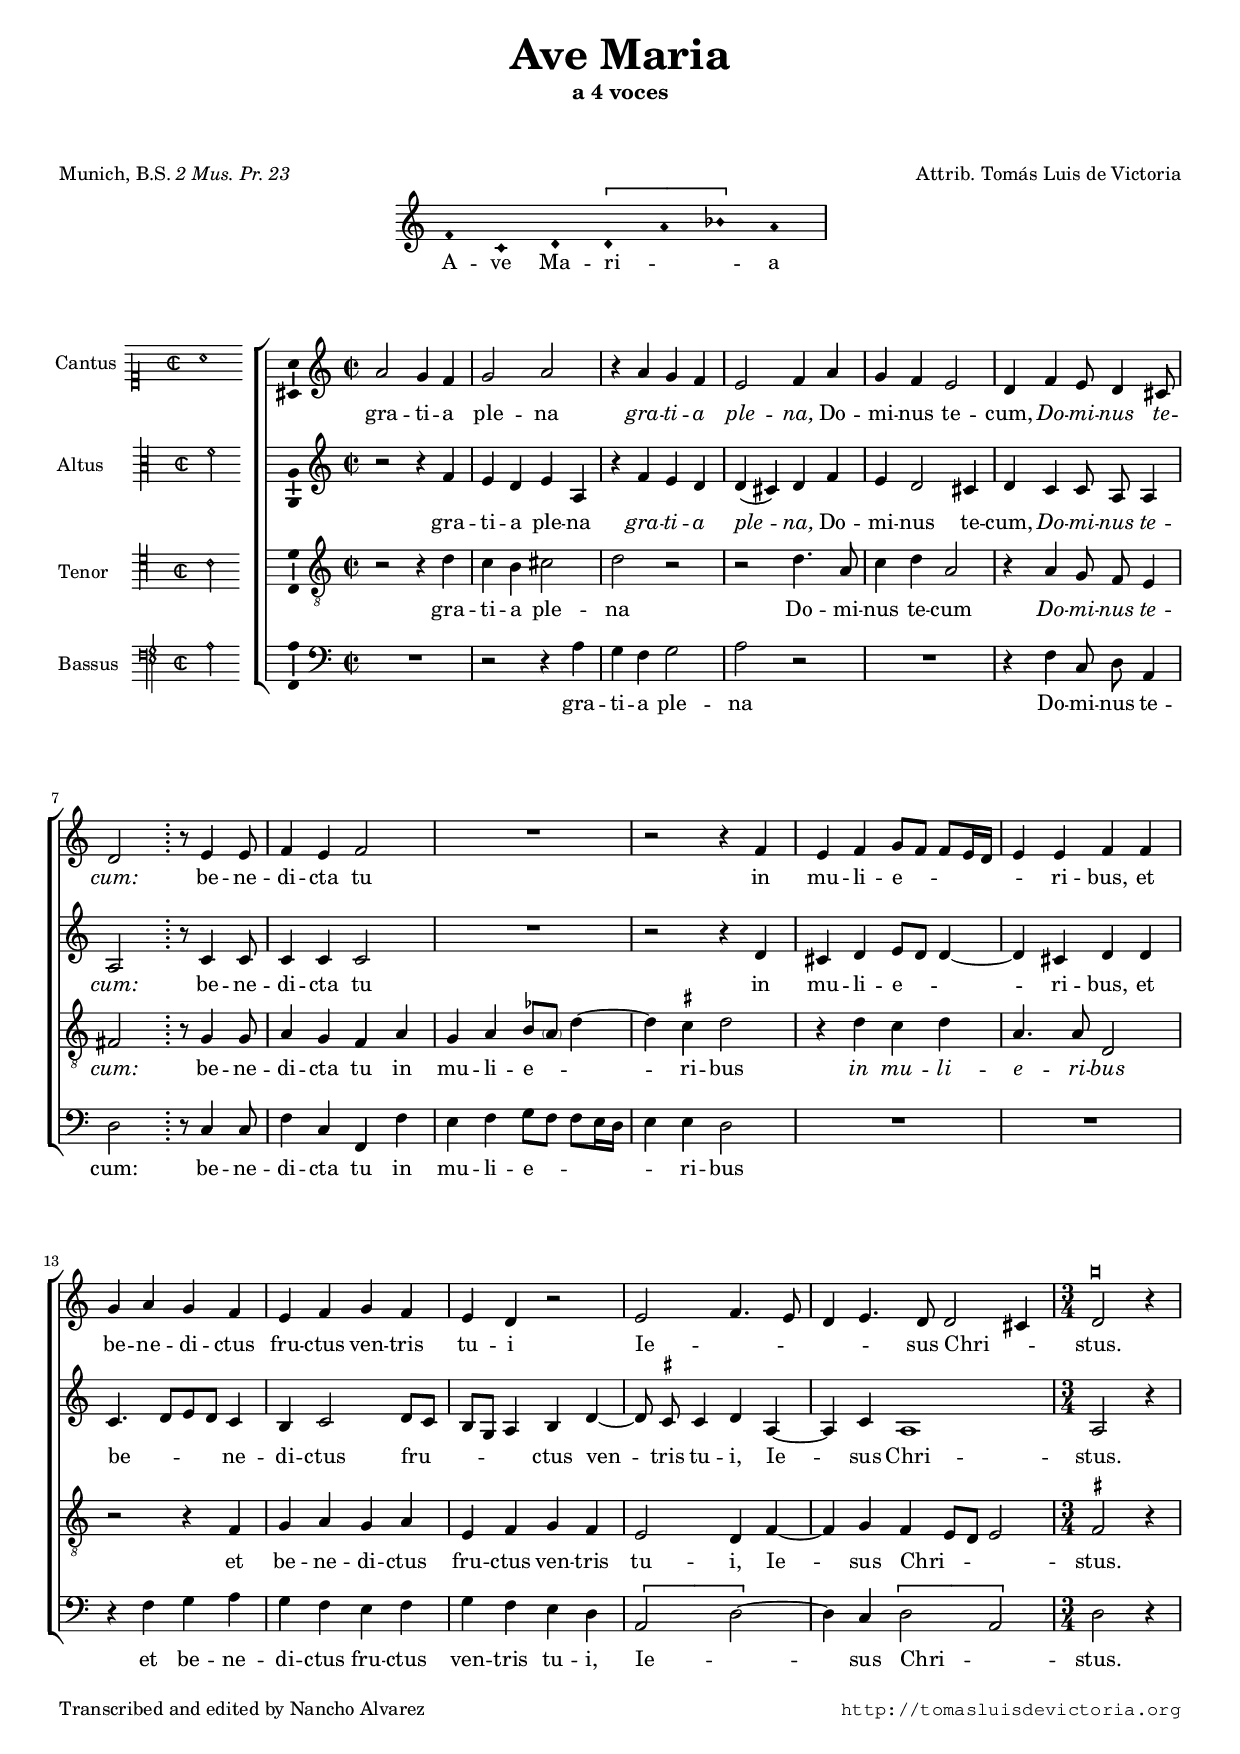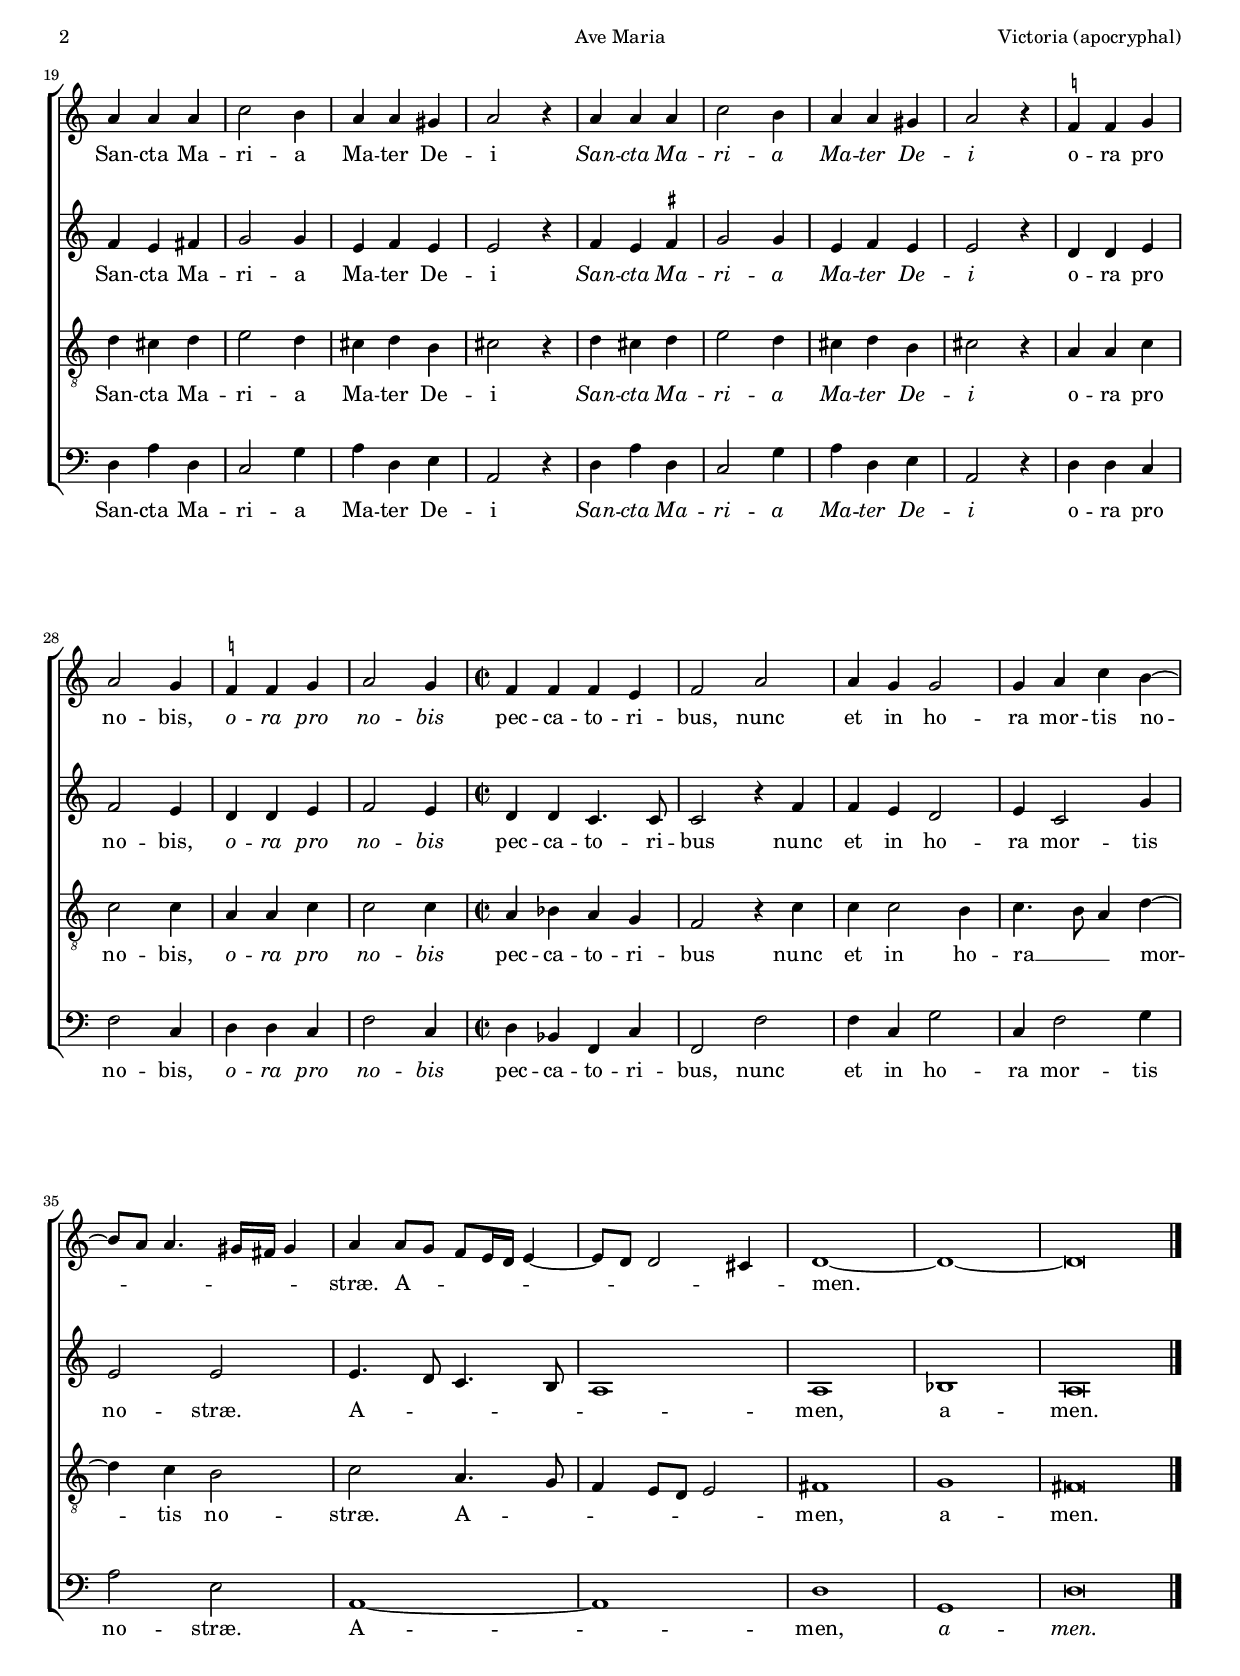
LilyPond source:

\version "2.19.82"

#(set-default-paper-size "a4")
#(set-global-staff-size 16.4)
#(ly:set-option 'point-and-click #f)
%mobile -s16 -i3.4

italicas=\override LyricText.font-shape = #'italic
rectas=\override LyricText.font-shape = #'upright
ss=\once \set suggestAccidentals = ##t
incipitwidth = 20
mtempo={\tempo 4 = 100}
mtempob={\tempo 4 = 150}

htitle="Ave Maria"
hcomposer="Victoria (apocryphal)"

\header {
	title=\markup{\fontsize #3 "Ave Maria"}
	subtitle="a 4 voces"
	subsubtitle=\markup{\null \vspace #2 }
	composer=\markup{\right-column{"Attrib. Tomás Luis de Victoria"}}
	%opus="(-)"
	poet=\markup{"Munich, B.S." \italic "2 Mus. Pr. 23"} % anonimo
        %Bayerische Staatbibliothek
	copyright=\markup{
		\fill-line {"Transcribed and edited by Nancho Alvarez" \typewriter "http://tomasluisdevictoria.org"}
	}
%	tagline=""
}

\score{ \transpose c c{
<<
    \new Voice="invocacion" {
        \override Staff.TimeSignature.stencil = #'()
        \override Stem.transparent = ##t
        \set Score.timing = ##f
        \override NoteHead.style = #'neomensural        
        \key c \major
        \clef "treble"
        \relative c' { f c d \[d a' bes\] a  \bar "|" }
        % en el original está en la parte de soprano
    }
    \new Lyrics \lyricsto "invocacion" {
        \lyricmode{ A -- ve Ma -- ri -- _ _ a }
    }
>>
        
        }%transpose

\layout {
        \override LigatureBracket.padding = #1
        line-width = 13\cm
        indent = 5.7 \cm
        %tablet indent = 4\cm
        ragged-right = ##f
}
}


%tablet \pageBreak

%%%%%%%%%%%%%%%%%%%%%%%%%%%%%%%%%%%%%%%%%%%%%%%%%%%%%%%%%%%%%%%%%%%%%%%%%%%%%

global={\key c \major \time 2/2  \skip 1*16 
        \once \override Score.TimeSignature.stencil = ##f
        \time 6/4 \skip 1. \mtempob \time 3/4 \skip 2. \pageBreak
		\skip 1*3/4*12 \time 2/2 \mtempo
		\skip 1*10 \bar "|."
}

cantus={
	a'2 g'4 f' |
	g'2 a' |
	r4 a' g' f' |
	e'2 f'4 a' |
%5
	g' f' e'2 |
	d'4 f' e'8 d'4 cis'8 |
	d'2 \bar ";" r8 e'4 e'8 | %en el original aparece una doble barra extraña
	f'4 e' f'2 |
	R1*4/4 |
%10
	r2 r4 f' |
	e' f'  g'8[ f']  f'[ e'16 d'] |
	e'4 e' f' f' |
	g' a' g' f' |
	e' f' g' f' |
%15
	e' d' r2 |
	e' f'4. e'8 |
	d'4 e'4. d'8 d'2 cis'4
        % parece que pone 3/i
        s4*0^\markup{\larger \musicglyph #"noteheads.sM1mensural" }
        d'2 r4 |
	a'4 a' a' |
%20
	c''2 b'4 |
	a' a' gis' |
	a'2 r4 |
	a' a' a' |
	c''2 b'4 |
%25
	a' a' gis' |
	a'2 r4 |
	\ss f'! f' g' | % sostenido en el original
	a'2 g'4 |
	\ss f'! f' g' |
%30
	a'2 g'4 |
	f' f' f' e' |
	f'2 a' |
	a'4 g' g'2 |
	g'4 a' c'' b' ~ |
%35
	b'8 a' a'4. gis'16 fis' gis'4 |
	a' a'8 g' f' e'16 d' e'4 ~ |
	e'8 d' d'2 cis'4 |
	d'1 ~ |
	d' ~ |
%40
	d'\breve*1/2 % nota doble en todas las voces, con calderon en medio
}

altus={
	r2 r4 f' |
	e' d' e' a |
	r f' e' d' |
	d'( cis') d' f' | % curva
%5
	e' d'2 cis'4 |
	\set Staff.autoBeaming = ##f
	d' c' c'8 a a4 |
	\set Staff.autoBeaming = ##t
	a2 r8 c'4 c'8 |
	c'4 c' c'2 |
	R1*4/4 |
%10
	r2 r4 d' |
	cis' d' e'8 d' d'4 ~ |
	d' cis' d' d' |
	c'4.  d'8[ e' d'] c'4 |
	b c'2 d'8 c' |
%15
	b g a4 b d' ~ |
	\set Staff.autoBeaming = ##f
	d'8 \ss cis' cis'4 d' a ~ |
	\set Staff.autoBeaming = ##t
	a c' a1
        a2 r4 |
	f'4 e' fis' |
%20
	g'2 g'4 |
	e' f' e' |
	e'2 r4 |
	f' e' \ss fis' | % la segunda vez no hay sostenido
	g'2 g'4 |
%25
	e' f' e' |
	e'2 r4 |
	d' d' e' |
	f'2 e'4 |
	d' d' e' |
%30
	f'2 e'4 |
	d' d' c'4. c'8 |
	c'2 r4 f' |
	f' e' d'2 |
	e'4 c'2 g'4 |
%35
	e'2 e' |
	e'4. d'8 c'4. b8 |
	a1 |
	a |
	bes |
%40
	a\breve*1/2
}

tenor={
	r2 r4 d' |
	c' b cis'2 |
	d' r |
	r d'4. a8 |
%5
	c'4 d' a2 |
	\set Staff.autoBeaming = ##f
	r4 a g8 f e4 |
	\set Staff.autoBeaming = ##t
	fis2 r8 g4 g8 |
	a4 g f a |
	g a \ss bes8 \parenthesize a d'4 ~ | % sol
%10
	d' \ss cis' d'2 |
	r4 d' c' d' |
	a4. a8 d2 |
	r r4 f |
	g a g a |
%15
	e f g f |
	e2 d4 f ~ |
	f g f e8 d e2
        \ss fis r4 |
	d'4 cis' d' | % parece que hay un sostenido puesto por una mano posterior
%20
	e'2 d'4 |
	cis' d' b |
	cis'2 r4 |
	d' cis' d' | % idem
	e'2 d'4 |
%25
	cis' d' b | % idem
	cis'2 r4 |
	a a c' |
	c'2 c'4 |
	a a c' |
%30
	c'2 c'4 |
	a bes a g |
	f2 r4 c' |
	c' c'2 b4 |
	c'4. b8 a4 d' ~ |
%35
	d' c' b2 |
	c' a4. g8 |
	f4 e8 d e2 |
	fis1 |
	g |
%40
	fis\breve*1/2 
}

bassus={
	R1*4/4 |
	r2 r4 a |
	g f g2 |
	a r |
%5
	R1*4/4 |
	\set Staff.autoBeaming = ##f
	r4 f c8 d a,4 |
	\set Staff.autoBeaming = ##t
	d2 r8 c4 c8 |
	f4 c f, f |
	e f  g8[ f]  f[ e16 d] |
%10
	e4 e d2 |
	R1*4/4 |
	R1*4/4 |
	r4 f g a |
	g f e f |
%15
	g f e d |
	\[a,2 d ~ \]
	d4 c \[d2 a,\] % no se ve la plica de la ligadura
        d r4
	d4 a d |
%20
	c2 g4 |
	a d e |
	a,2 r4 |
	d a d |
	c2 g4 |
%25
	a d e |
	a,2 r4 |
	d d c |
	f2 c4 |
	d d c |
%30
	f2 c4 |
	d bes, f, c |
	f,2 f |
	f4 c g2 |
	c4 f2 g4 |
%35
	a2 e |
	a,1 ~ |
	a, |
	d |
	g, |
%40
	d\breve*1/2
}

textocantus=\lyricmode{
gra -- ti -- a ple -- na
\italicas gra -- ti -- a ple -- na, \rectas % el original pone Dominus tecum
Do -- mi -- nus te -- cum,
\italicas Do -- mi -- nus te -- cum: \rectas
be -- ne -- di -- cta tu
in mu -- li -- e -- _ _ _ _ _ ri -- bus,
et be -- ne -- di -- ctus fru -- ctus ven -- tris tu -- i
Ie -- _ _ _ _ sus Chri -- _ stus. % IESUS
San -- cta Ma -- ri -- a % MARIA
Ma -- ter De -- i
\italicas San -- cta Ma -- ri -- a 
Ma -- ter De -- i \rectas
o -- ra pro no -- bis,
\italicas o -- ra pro no -- bis \rectas
pec -- ca -- to -- ri -- bus,
nunc et in ho -- ra mor -- tis no -- _ _ _ _ _ _ stræ.
A -- _ _ _ _ _ _ _ _ _ men. _ _ 
}

textoaltus=\lyricmode{
gra -- ti -- a ple -- na
\italicas gra -- ti -- a ple -- _ na, \rectas
Do -- mi -- nus te -- cum,
\italicas Do -- mi -- nus te -- cum: \rectas 
be -- ne -- di -- cta tu
in mu -- li -- e -- _ _ _ ri -- bus,
et be -- _ _ _ ne -- di -- ctus fru -- _ _ _ _ ctus
ven -- _ tris tu -- i,
Ie -- _ sus Chri -- stus.
San -- cta Ma -- ri -- a
Ma -- ter De -- i
\italicas San -- cta Ma -- ri -- a
Ma -- ter De -- i \rectas
o -- ra pro no -- bis,
\italicas o -- ra pro no -- bis \rectas
pec -- ca -- to -- ri -- bus
nunc et in ho -- ra mor -- tis no -- stræ.
A -- _ _ _ _ men,
a -- men.
}

% los ij no estan puestos donde empieza la frase

textotenor=\lyricmode{
gra -- ti -- a ple -- na
Do -- mi -- nus te -- cum
\italicas Do -- mi -- nus te -- cum: \rectas
be -- ne -- di -- cta tu 
in mu -- li -- e -- _ _ _ ri -- bus
\italicas in mu -- li -- e -- ri -- bus \rectas
et be -- ne -- di -- ctus fru -- ctus ven -- tris tu -- i,
Ie -- _ sus Chri -- _ _ _ stus.
San -- cta Ma -- ri -- a
Ma -- ter De -- i
\italicas San -- cta Ma -- ri -- a
Ma -- ter De -- i \rectas
o -- ra pro no -- bis,
\italicas o -- ra pro no -- bis \rectas
pec -- ca -- to -- ri -- bus
nunc et in ho -- ra __ _ _ mor -- _ tis no -- stræ.
A -- _ _ _ _ _ men,
a -- men.
}

textobassus=\lyricmode{
gra -- ti -- a ple -- na
Do -- mi -- nus te -- cum:
be -- ne -- di -- cta tu 
in mu -- li -- e -- _ _ _ _ _ ri -- bus
et be -- ne -- di -- ctus fru -- ctus ven -- tris tu -- i,
Ie -- _ _ sus Chri -- _ stus.
San -- cta Ma -- ri -- a
Ma -- ter De -- i
\italicas San -- cta Ma -- ri -- a
Ma -- ter De -- i \rectas
o -- ra pro no -- bis,
\italicas o -- ra pro no -- bis \rectas
pec -- ca -- to -- ri -- bus,
nunc et in ho -- ra mor -- tis no -- stræ.
A -- _ men,
\italicas a -- men.
}

incipitcantus=\markup{
	\score{
		{ 
		\set Staff.instrumentName="Cantus "
		\override NoteHead.style = #'neomensural
		\override Staff.TimeSignature.style = #'neomensural
		\cadenzaOn 
		\clef "petrucci-c1"
		\key c \major
		\time 2/2
                a'1
		} 

	\layout { line-width=\incipitwidth indent = 0 }
	}
}

% el último "la" de la invocación está incluido en todas las voces, para coger el tono

incipitaltus=\markup{
	\score{
		{ 
		\set Staff.instrumentName="Altus     "
		\override NoteHead.style = #'neomensural 
		\override Staff.TimeSignature.style = #'neomensural
		\cadenzaOn 
		\clef "petrucci-c3"
		\key c \major
		\time 2/2
                 f'2
		} 
	\layout { line-width=\incipitwidth indent = 0 }
	}
}


incipittenor=\markup{
	\score{
		{ 
		\set Staff.instrumentName="Tenor    "
		\override NoteHead.style = #'neomensural 
		\override Staff.TimeSignature.style = #'neomensural
		\cadenzaOn 
		\clef "petrucci-c4"
		\key c \major
		\time 2/2
                c'2
		} 
	\layout { line-width=\incipitwidth indent=0 }
	}
}

incipitbassus=\markup{
	\score{
		{ 
		\set Staff.instrumentName="Bassus  "
		\override NoteHead.style = #'neomensural
		\override Staff.TimeSignature.style = #'neomensural
		\cadenzaOn 
		\clef "petrucci-f4"
		\key c \major
		\time 2/2
                a2
		} 
	\layout { line-width=\incipitwidth indent = 0 }
	}
}

%\layout {
%       \context {\Voice
%               \remove Ligature_bracket_engraver
%               \consists Mensural_ligature_engraver
%       }
%       line-width=\incipitwidth
%       indent = 0
%}

\score {\transpose c' c'{
\new ChoirStaff<<

	\new Staff <<\global
	\new Voice="v1" {
		\set Staff.instrumentName=\incipitcantus
		\clef "treble"
		\cantus }
	\new Lyrics \lyricsto "v1" {\textocantus }
	>>

	\new Staff <<\global
	\new Voice="v2" {
		\set Staff.instrumentName=\incipitaltus
		\clef "treble"
		\altus }
	\new Lyrics \lyricsto "v2" {\textoaltus }
	>>
	
	\new Staff <<\global
	\new Voice="v3" {
		\set Staff.instrumentName=\incipittenor
		\clef "G_8"
		\tenor }
	\new Lyrics \lyricsto "v3" {\textotenor }
	>>

	\new Staff <<\global
	\new Voice="v4" {
		\set Staff.instrumentName=\incipitbassus
		\clef "bass"
		\bassus }
	\new Lyrics \lyricsto "v4" {\textobassus }
	>>
	
>>

	} % transpose

\layout{ 
	\context {\Lyrics 
		\override VerticalAxisGroup.staff-affinity = #UP
		\override VerticalAxisGroup.nonstaff-relatedstaff-spacing =
			#'((basic-distance . 0) (minimum-distance . 0) (padding . 1))
		\override LyricText.font-size = #1.2
		\override LyricHyphen.minimum-distance = #0.5
	}
	\context {\Score 
		tempoHideNote = ##t
		\override BarNumber.padding = #2 
	}
	\context {\Voice 
		melismaBusyProperties = #'()
		%autoBeaming = ##f
	}
	\context {\Staff 
                %\RemoveEmptyStaves
                %\override VerticalAxisGroup.remove-first = ##t
		\override VerticalAxisGroup.staff-staff-spacing =
			#'((basic-distance . 11) (minimum-distance . 0) (padding . 1))
		\consists Ambitus_engraver 
		\override LigatureBracket.padding = #1
	}
}

%\midi { \mtempo }

}


\paper{
	evenHeaderMarkup=\markup  \fill-line { \fromproperty #'page:page-number-string \htitle \hcomposer }
	oddHeaderMarkup= \markup  \fill-line { \on-the-fly #not-first-page \hcomposer \on-the-fly #not-first-page \htitle \on-the-fly #not-first-page \fromproperty #'page:page-number-string }
	%system-count=20
	%page-count = 8
	ragged-last-bottom = ##f
	indent=3.5\cm
	system-system-spacing =
	#'((basic-distance . 20) (minimum-distance . 0) (padding . 5))
	top-system-spacing = % header
	#'((basic-distance . 8) (minimum-distance . 0) (padding . 0))
	last-bottom-spacing = % footer
	#'((basic-distance . 12) (minimum-distance . 0) (padding . 0))
}
